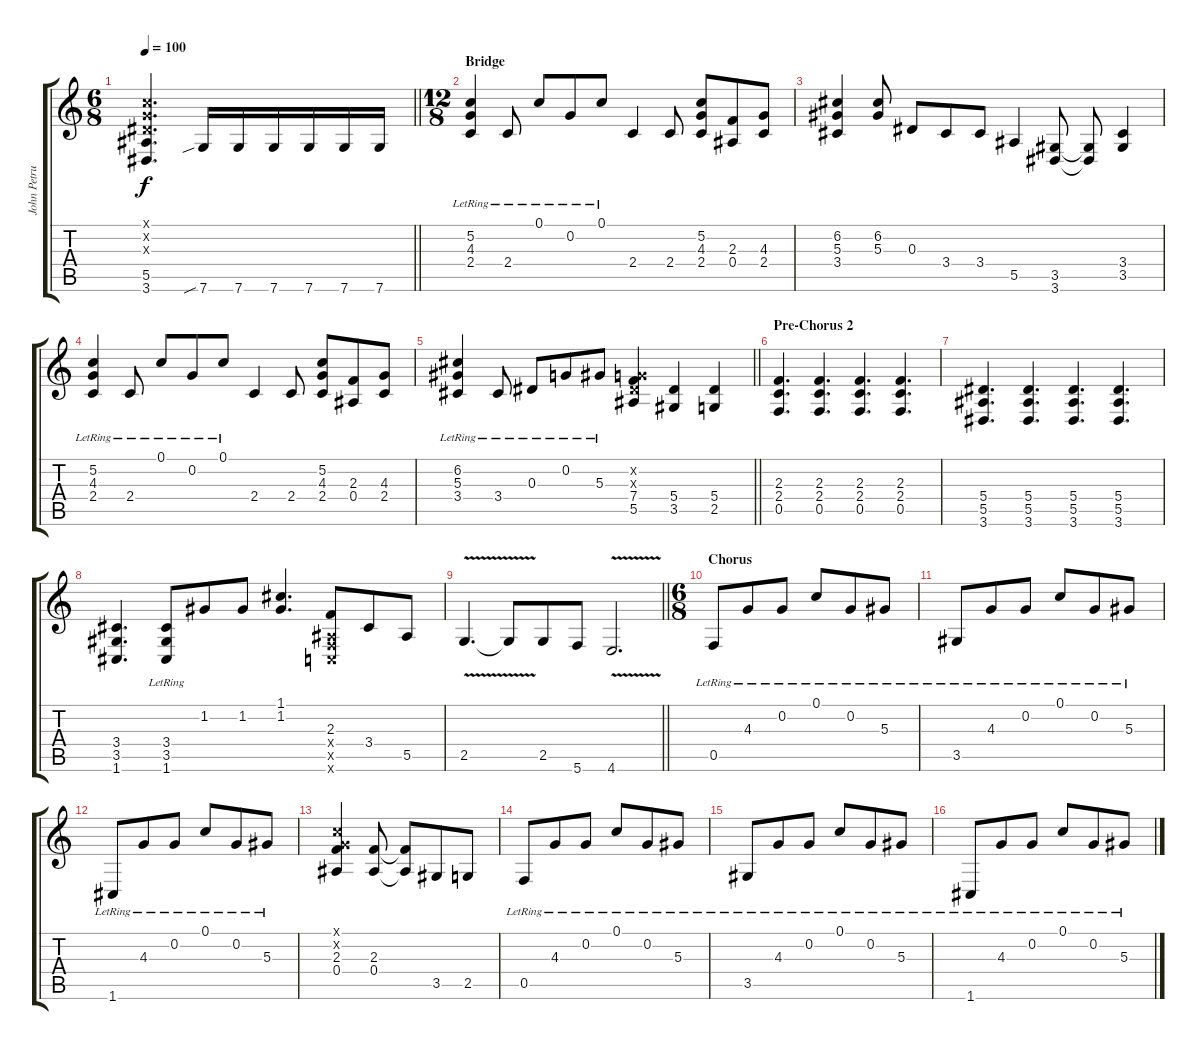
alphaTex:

\track ("John Petrucci" "John Petru") {instrument distortionguitar}
\staff {score tabs}
\tuning (C4 G3 Eb3 Bb2 F2 C2) {hide}
\ts (6 8)
\tempo 100
\clef g2
\barLineRight lightlight
\ks c
(0.1{x} 0.2{x} 0.3{x} 5.5 3.6).4{d dy f} 7.6{sib}.16 7.6.16 7.6.16 7.6.16 7.6.16 7.6.16 |
\ts (12 8)
\section ("" "Bridge")
(5.2{lr} 4.3{lr} 2.4{lr}).4 2.4{lr}.8 0.1{lr}.8 0.2{lr}.8 0.1{lr}.8 2.4.4 2.4.8 (5.2 4.3 2.4).8 (2.3 0.4).8 (4.3 2.4).8 |
(6.2 5.3 3.4).4 (6.2 5.3).8 0.3.8 3.4.8 3.4.8 5.5.4 (3.5 3.6).8 (3.5{t} 3.6{t}).8 (3.4 3.5).4 |
(5.2{lr} 4.3{lr} 2.4{lr}).4 2.4{lr}.8 0.1{lr}.8 0.2{lr}.8 0.1{lr}.8 2.4.4 2.4.8 (5.2 4.3 2.4).8 (2.3 0.4).8 (4.3 2.4).8 |
\barLineRight lightlight
(6.2{lr} 5.3{lr} 3.4{lr}).4 3.4{lr}.8 0.3{lr}.8 0.2{lr}.8 5.3{lr}.8 (0.2{x} 0.3{x} 7.4 5.5).4 (5.4 3.5).4 (5.4 2.5).4 |
\section ("" "Pre-Chorus 2")
(2.3 2.4 0.5).4{d} (2.3 2.4 0.5).4{d} (2.3 2.4 0.5).4{d} (2.3 2.4 0.5).4{d} |
(5.4 5.5 3.6).4{d} (5.4 5.5 3.6).4{d} (5.4 5.5 3.6).4{d} (5.4 5.5 3.6).4{d} |
(3.4 3.5 1.6).4{d} (3.4{lr} 3.5{lr} 1.6{lr}).8 1.2.8 1.2.8 (1.1 1.2).4{d} (2.3 0.4{x} 0.5{x} 0.6{x}).8 3.4.8 5.5.8 |
\barLineRight lightlight
2.5{v}.4{d} 2.5{t}.8 2.5.8 5.6.8 4.6{v}.2{d} |
\ts (6 8)
\section ("" "Chorus")
0.5{lr}.8 4.3{lr}.8 0.2{lr}.8 0.1{lr}.8 0.2{lr}.8 5.3{lr}.8 |
3.5{lr}.8 4.3{lr}.8 0.2{lr}.8 0.1{lr}.8 0.2{lr}.8 5.3{lr}.8 |
1.6{lr}.8 4.3{lr}.8 0.2{lr}.8 0.1{lr}.8 0.2{lr}.8 5.3{lr}.8 |
(0.1{x} 0.2{x} 2.3 0.4).4 (2.3 0.4).8 (2.3{t} 0.4{t}).8 3.5.8 2.5.8 |
0.5{lr}.8 4.3{lr}.8 0.2{lr}.8 0.1{lr}.8 0.2{lr}.8 5.3{lr}.8 |
3.5{lr}.8 4.3{lr}.8 0.2{lr}.8 0.1{lr}.8 0.2{lr}.8 5.3{lr}.8 |
1.6{lr}.8 4.3{lr}.8 0.2{lr}.8 0.1{lr}.8 0.2{lr}.8 5.3{lr}.8
